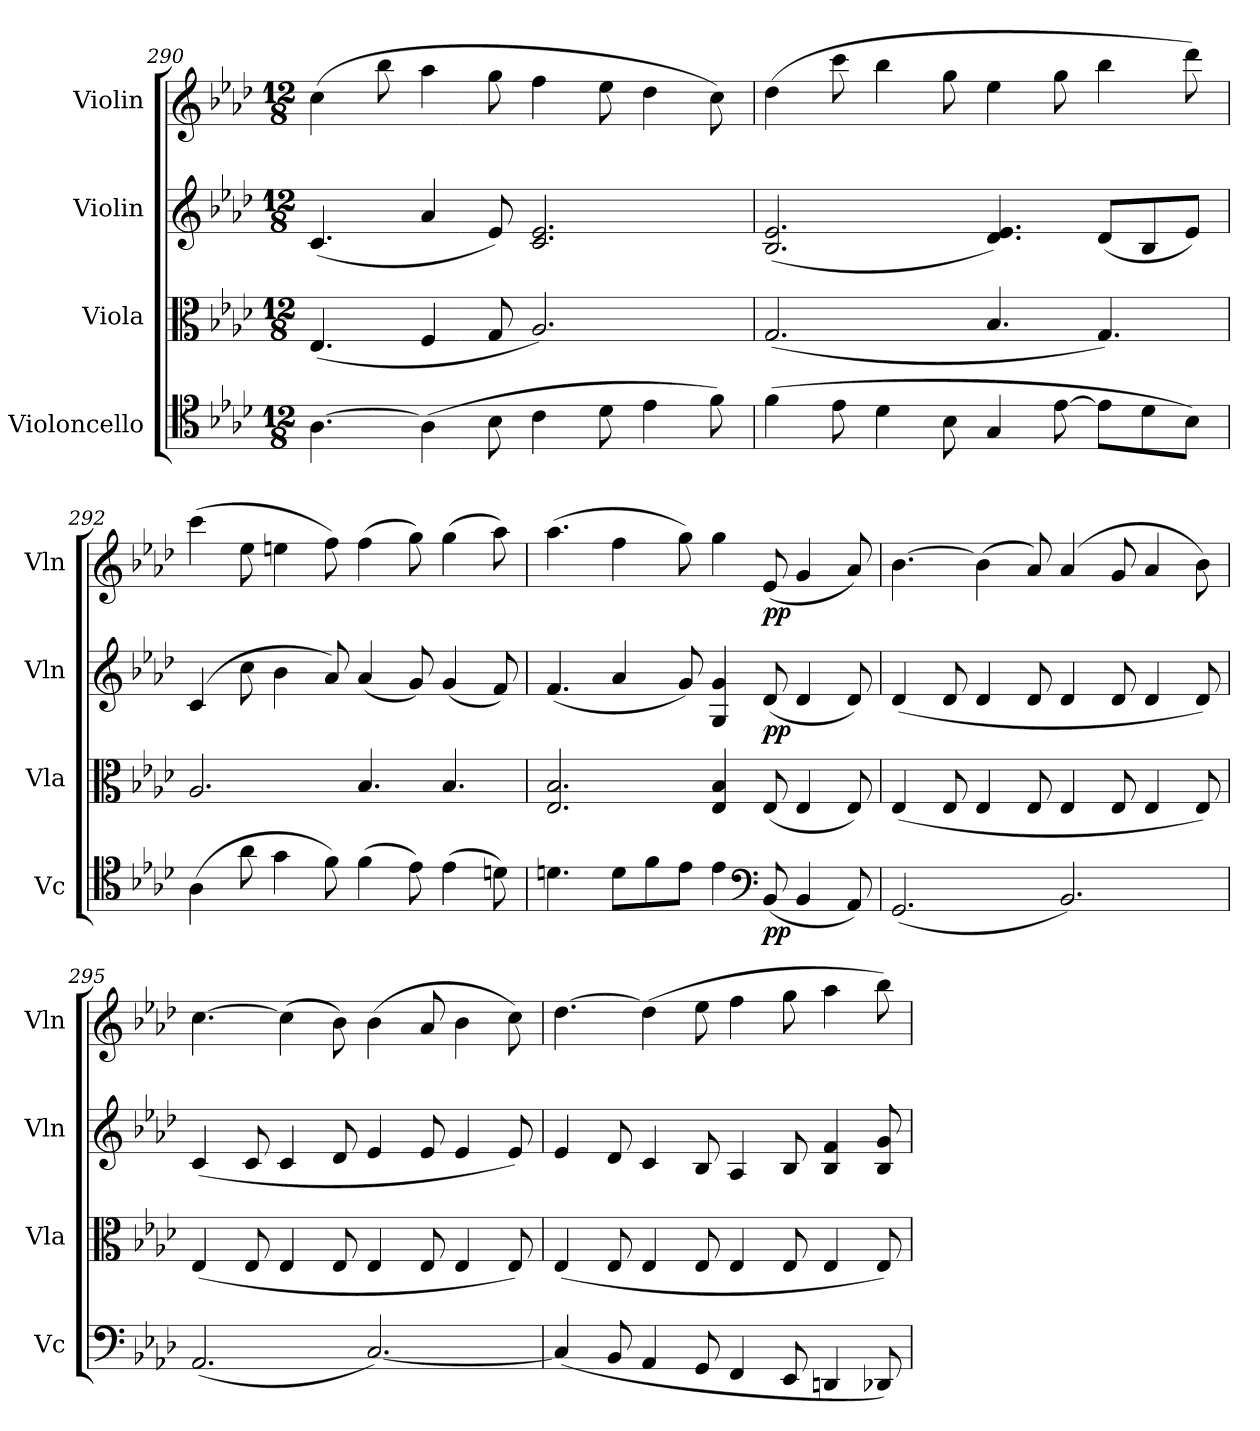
**kern	**dynam	**kern	**kern	**dynam	**kern	**dynam
*part4	*part4	*part3	*part2	*part2	*part1	*part1
*staff4	*staff4	*staff3	*staff2	*staff2	*staff1	*staff1
*I"Violoncello	*	*I"Viola	*I"Violin	*	*I"Violin	*
*I'Vc	*	*I'Vla	*I'Vln	*	*I'Vln	*
*clefC4	*	*clefC3	*clefG2	*	*clefG2	*
*k[b-e-a-d-]	*	*k[b-e-a-d-]	*k[b-e-a-d-]	*	*k[b-e-a-d-]	*
*M12/8	*	*M12/8	*M12/8	*	*M12/8	*
=290	=290	=290	=290	=290	=290	=290
[4.A-	.	(4.E-	(4.c	.	(4cc	.
.	.	.	.	.	8bb-	.
(4A-]	.	4F	4a-	.	4aa-	.
8B-	.	8G	8e-)	.	8gg	.
4c	.	2.A-)	2.c 2.e-	.	4ff	.
8d-	.	.	.	.	8ee-	.
4e-	.	.	.	.	4dd-	.
8f)	.	.	.	.	8cc)	.
=291	=291	=291	=291	=291	=291	=291
(4f	.	(2.G	(2.B- 2.e-	.	(4dd-	.
8e-	.	.	.	.	8ccc	.
4d-	.	.	.	.	4bb-	.
8B-	.	.	.	.	8gg	.
4G	.	4.B-	4.d- 4.e-)	.	4ee-	.
[8e-	.	.	.	.	8gg	.
8e-\L]	.	4.G)	(8d-/L	.	4bb-	.
8d-\	.	.	8B-/	.	.	.
8B-\J)	.	.	8e-/J)	.	8ddd-)	.
=292	=292	=292	=292	=292	=292	=292
(4A-	.	2.A-	(4c	.	(4ccc	.
8a-	.	.	8cc	.	8ee-	.
4g	.	.	4b-	.	4een	.
8f)	.	.	8a-)	.	8ff)	.
(4f	.	4.B-	(4a-	.	(4ff	.
8e-)	.	.	8g)	.	8gg)	.
(4e-	.	4.B-	(4g	.	(4gg	.
8dn)	.	.	8f)	.	8aa-)	.
=293	=293	=293	=293	=293	=293	=293
4.dn	.	2.E- 2.B-	(4.f	.	(4.aa-	.
8d\L	.	.	4a-	.	4ff	.
8f\	.	.	.	.	.	.
8e-\J	.	.	8g)	.	8gg)	.
4e-	.	4E- 4B-	4G 4g	.	4gg	.
*clefF4	*	*	*	*	*	*
(8BB-	pp	(8E-	(8d-	pp	(8e-	pp
4BB-	.	4E-	4d-	.	4g	.
8AA-)	.	8E-)	8d-)	.	8a-)	.
=294	=294	=294	=294	=294	=294	=294
(2.GG	.	(4E-	(4d-	.	[4.b-	.
.	.	8E-	8d-	.	.	.
.	.	4E-	4d-	.	(4b-]	.
.	.	8E-	8d-	.	8a-)	.
2.BB-)	.	4E-	4d-	.	(4a-	.
.	.	8E-	8d-	.	8g	.
.	.	4E-	4d-	.	4a-	.
.	.	8E-)	8d-)	.	8b-)	.
=295	=295	=295	=295	=295	=295	=295
(2.AA-	.	(4E-	(4c	.	[4.cc	.
.	.	8E-	8c	.	.	.
.	.	4E-	4c	.	(4cc]	.
.	.	8E-	8d-	.	8b-)	.
[2.C)	.	4E-	4e-	.	(4b-	.
.	.	8E-	8e-	.	8a-	.
.	.	4E-	4e-	.	4b-	.
.	.	8E-)	8e-)	.	8cc)	.
=296	=296	=296	=296	=296	=296	=296
(4C]	.	(4E-	4e-	.	[4.dd-	.
8BB-	.	8E-	8d-	.	.	.
4AA-	.	4E-	4c	.	(4dd-]	.
8GG	.	8E-	8B-	.	8ee-	.
4FF	.	4E-	4A-	.	4ff	.
8EE-	.	8E-	8B-	.	8gg	.
4DDn	.	4E-	4B- 4f	.	4aa-	.
8DD-X)	.	8E-)	8B- 8g	.	8bb-)	.
=	=	=	=	=	=	=
*-	*-	*-	*-	*-	*-	*-
